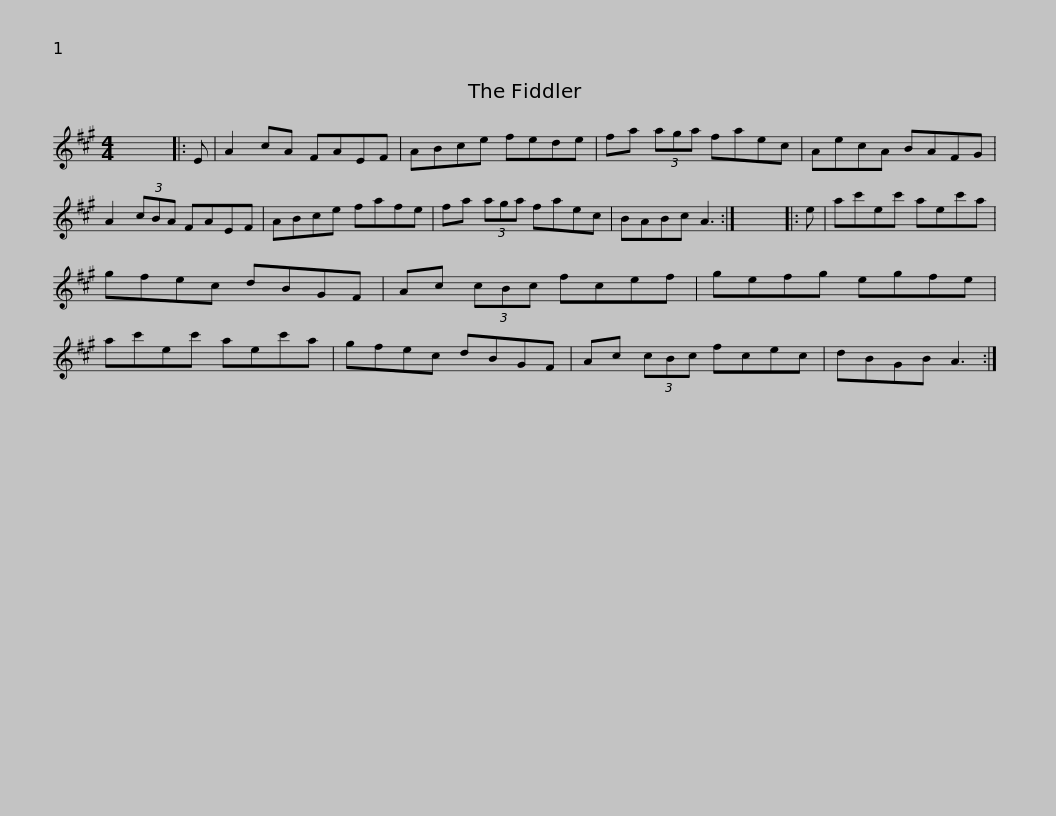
X:1
L:1/8
M:4/4
I:linebreak $
K:A
V:1 treble
V:1
 x8 |: E | A2 cA FAEF | ABce fede | fa (3aga faec | %5
 AecA BAFG |$ A2 (3cBA FAEF | ABce fafe | fa (3aga faec | BABc A3 :| %10
 x8 |: e |$ ac'ec' aec'a | gfec dBGF | Ac (3cBc fcef | %15
 gefg egfe | ac'ec' aec'a |$ gfec dBGF | Ac (3cBc fcec | dBGB A3 :| %20
